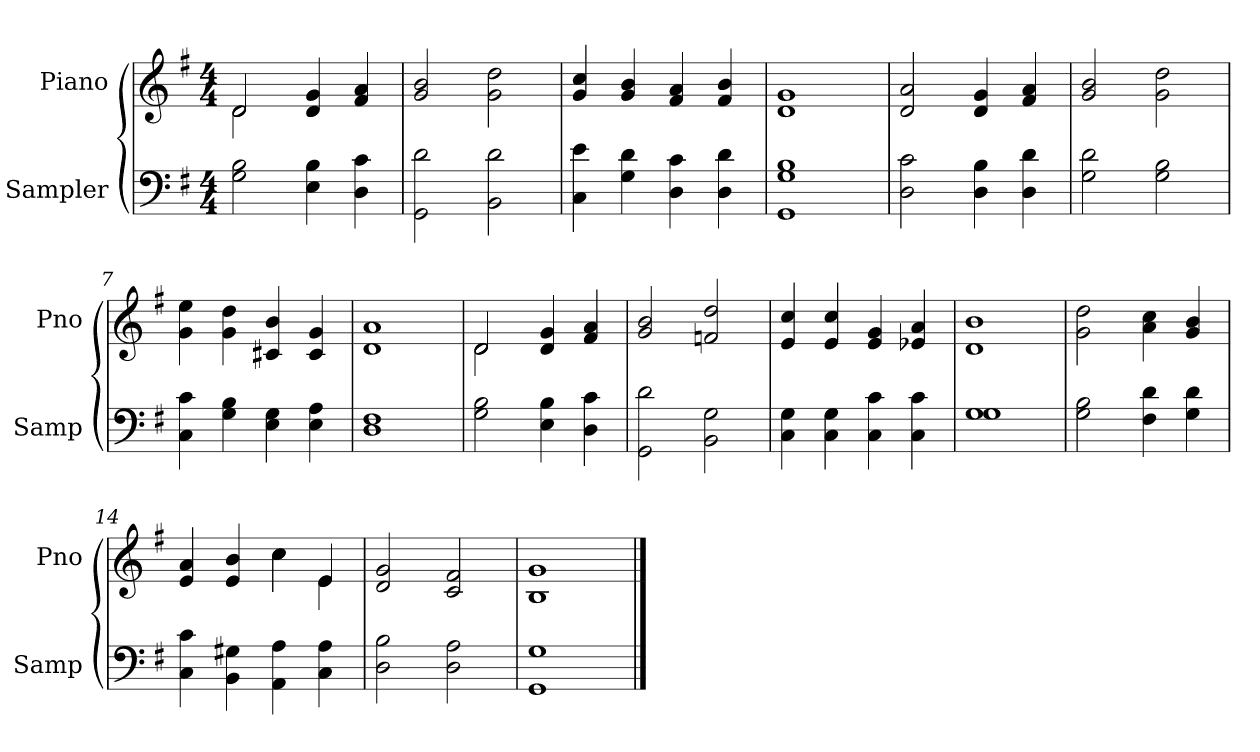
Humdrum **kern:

**kern	**kern
*part2	*part1
*staff2	*staff1
*I"Sampler	*I"Piano
*I'Samp	*I'Pno
*clefF4	*clefG2
*k[f#]	*k[f#]
*G:	*G:
*M4/4	*M4/4
=1	=1
*	*^
2G 2B	2d/	2d
4E 4B	4d 4g	2ryy
4D 4c	4f# 4a	.
*	*v	*v
=2	=2
2GG 2d	2g 2b
2BB 2d	2g 2dd
=3	=3
4C 4e	4g 4cc
4G 4d	4g 4b
4D 4c	4f# 4a
4D 4d	4f# 4b
=4	=4
1GG 1G 1B	1d 1g
=5	=5
2D 2c	2d 2a
4D 4B	4d 4g
4D 4d	4f# 4a
=6	=6
2G 2d	2g 2b
2G 2B	2g 2dd
=7	=7
4C 4c	4g 4ee
4G 4B	4g 4dd
4E 4G	4c#X 4b
4E 4A	4c# 4g
=8	=8
1D 1F#	1d 1a
=9	=9
*	*^
2G 2B	2d/	2d
4E 4B	4d 4g	2ryy
4D 4c	4f# 4a	.
*	*v	*v
=10	=10
2GG 2d	2g 2b
2BB 2G	2fn 2dd
=11	=11
4C 4G	4e 4cc
4C 4G	4e 4cc
4C 4c	4e 4g
4C 4c	4e-X 4a
=12	=12
*^	*
1G/	1G	1d 1b
*v	*v	*
=13	=13
2G 2B	2g 2dd
4F# 4d	4a 4cc
4G 4d	4g 4b
=14	=14
*	*^
4C 4c	4e 4a	2ryy
4BB 4G#X	4e 4b	.
4AA 4A	4cc\	4cc
4C 4A	4e/	4e
*	*v	*v
=15	=15
2D 2B	2d 2g
2D 2A	2c 2f#
=16	=16
1GG 1G	1B 1g
==	==
*-	*-
